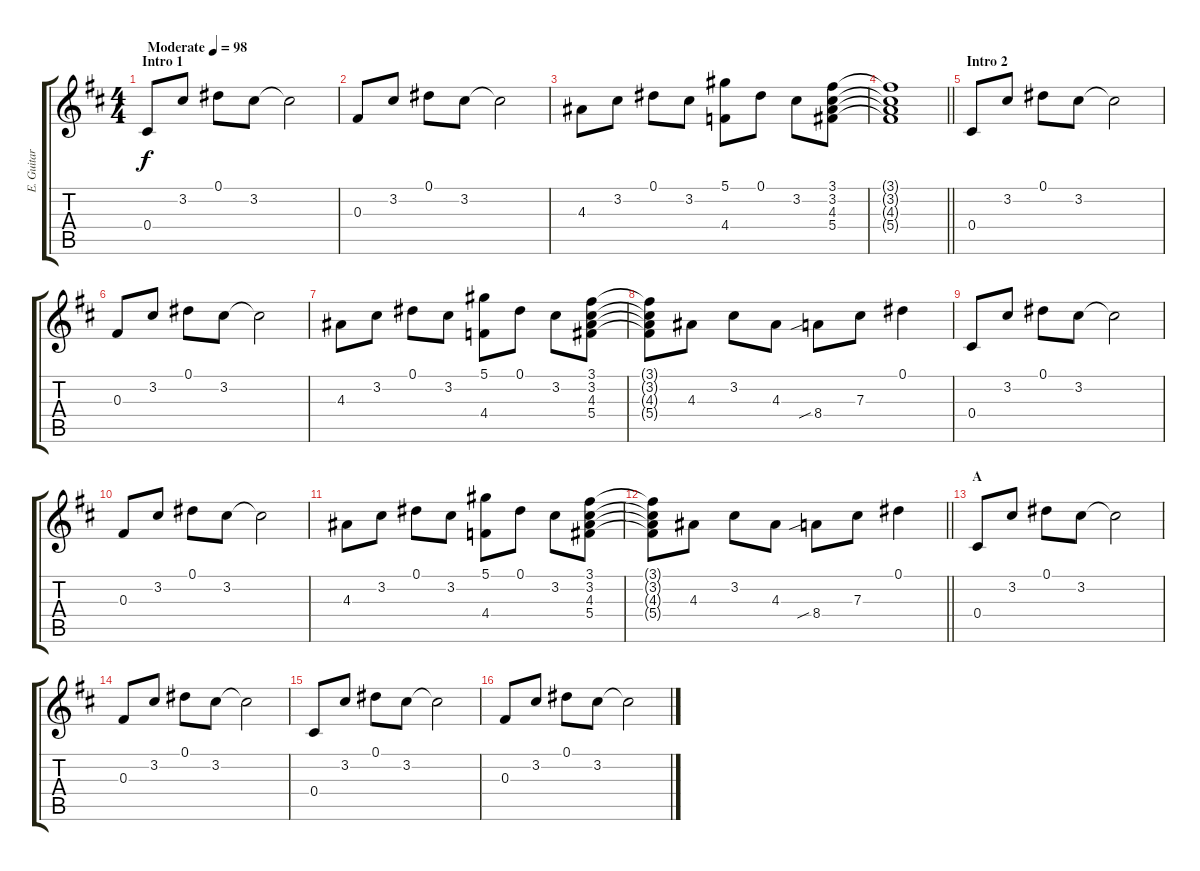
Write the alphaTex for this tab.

\track ("E. Guitar I" "E. Guitar ") {instrument distortionguitar}
\staff {score tabs}
\tuning (Eb4 Bb3 Gb3 Db3 Ab2 Db2) {hide}
\ts (4 4)
\section ("" "Intro 1")
\tempo (98 "Moderate")
\clef g2
\ks d
0.4.8{dy f instrument distortionguitar} 3.2.8 0.1.8 3.2.8 3.2{t}.2 |
0.3.8 3.2.8 0.1.8 3.2.8 3.2{t}.2 |
4.3.8 3.2.8 0.1.8 3.2.8 (5.1 4.4).8 0.1.8 3.2.8 (3.1 3.2 4.3 5.4).8 |
\barLineRight lightlight
(3.1{t} 3.2{t} 4.3{t} 5.4{t}).1 |
\section ("" "Intro 2")
0.4.8 3.2.8 0.1.8 3.2.8 3.2{t}.2 |
0.3.8 3.2.8 0.1.8 3.2.8 3.2{t}.2 |
4.3.8 3.2.8 0.1.8 3.2.8 (5.1 4.4).8 0.1.8 3.2.8 (3.1 3.2 4.3 5.4).8 |
(3.1{t} 3.2{t} 4.3{t} 5.4{t}).8 4.3.8 3.2.8 4.3.8 8.4{sib}.8 7.3.8 0.1.4 |
0.4.8 3.2.8 0.1.8 3.2.8 3.2{t}.2 |
0.3.8 3.2.8 0.1.8 3.2.8 3.2{t}.2 |
4.3.8 3.2.8 0.1.8 3.2.8 (5.1 4.4).8 0.1.8 3.2.8 (3.1 3.2 4.3 5.4).8 |
\barLineRight lightlight
(3.1{t} 3.2{t} 4.3{t} 5.4{t}).8 4.3.8 3.2.8 4.3.8 8.4{sib}.8 7.3.8 0.1.4 |
\section ("" "A")
0.4.8 3.2.8 0.1.8 3.2.8 3.2{t}.2 |
0.3.8 3.2.8 0.1.8 3.2.8 3.2{t}.2 |
0.4.8 3.2.8 0.1.8 3.2.8 3.2{t}.2 |
0.3.8 3.2.8 0.1.8 3.2.8 3.2{t}.2
